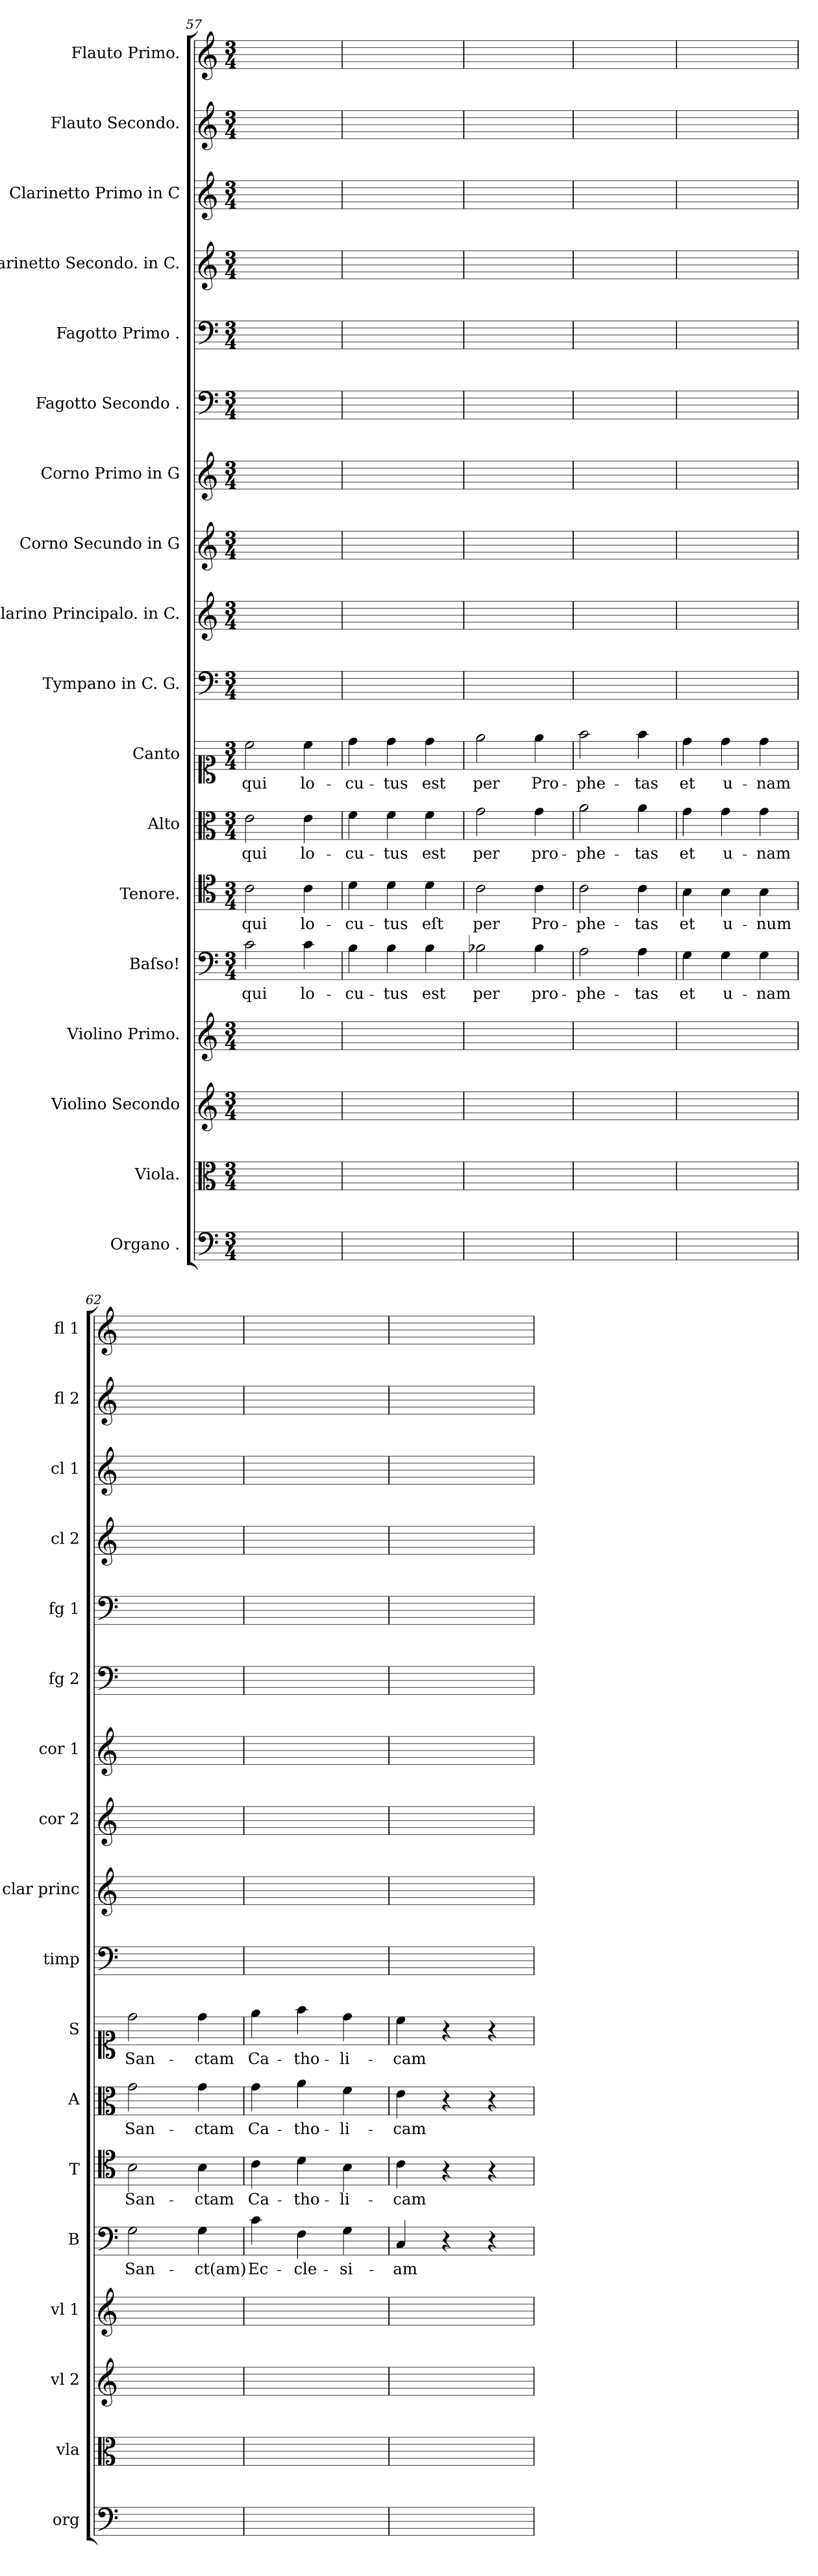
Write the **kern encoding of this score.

**kern	**kern	**kern	**kern	**kern	**text	**kern	**text	**kern	**text	**kern	**text	**kern	**kern	**kern	**kern	**kern	**kern	**kern	**kern	**kern	**kern
*part18	*part17	*part16	*part15	*part14	*part14	*part13	*part13	*part12	*part12	*part11	*part11	*part10	*part9	*part8	*part7	*part6	*part5	*part4	*part3	*part2	*part1
*staff18	*staff17	*staff16	*staff15	*staff14	*staff14	*staff13	*staff13	*staff12	*staff12	*staff11	*staff11	*staff10	*staff9	*staff8	*staff7	*staff6	*staff5	*staff4	*staff3	*staff2	*staff1
*I"Organo .	*I"Viola.	*I"Violino Secondo	*I"Violino Primo.	*I"Baſso!	*	*I"Tenore.	*	*I"Alto	*	*I"Canto	*	*I"Tympano in C. G.	*I"Clarino Principalo. in C.	*I"Corno Secundo in G	*I"Corno Primo in G	*I"Fagotto Secondo .	*I"Fagotto Primo .	*I"Clarinetto Secondo. in C.	*I"Clarinetto Primo in C	*I"Flauto Secondo.	*I"Flauto Primo.
*I'org	*I'vla	*I'vl 2	*I'vl 1	*I'B	*	*I'T	*	*I'A	*	*I'S	*	*I'timp	*I'clar princ	*I'cor 2	*I'cor 1	*I'fg 2	*I'fg 1	*I'cl 2	*I'cl 1	*I'fl 2	*I'fl 1
*clefF4	*clefC3	*clefG2	*clefG2	*clefF4	*	*clefC4	*	*clefC3	*	*clefC1	*	*clefF4	*clefG2	*clefG2	*clefG2	*clefF4	*clefF4	*clefG2	*clefG2	*clefG2	*clefG2
*k[]	*k[]	*k[]	*k[]	*k[]	*	*k[]	*	*k[]	*	*k[]	*	*k[]	*k[]	*k[]	*k[]	*k[]	*k[]	*k[]	*k[]	*k[]	*k[]
*C:	*C:	*C:	*C:	*C:	*	*C:	*	*C:	*	*C:	*	*C:	*C:	*C:	*C:	*C:	*C:	*C:	*C:	*C:	*C:
*M3/4	*M3/4	*M3/4	*M3/4	*M3/4	*	*M3/4	*	*M3/4	*	*M3/4	*	*M3/4	*M3/4	*M3/4	*M3/4	*M3/4	*M3/4	*M3/4	*M3/4	*M3/4	*M3/4
=57	=57	=57	=57	=57	=57	=57	=57	=57	=57	=57	=57	=57	=57	=57	=57	=57	=57	=57	=57	=57	=57
2.ryy	2.ryy	2.ryy	2.ryy	2c\	qui	2c\	qui	2e\	qui	2cc\	qui	2.ryy	2.ryy	2.ryy	2.ryy	2.ryy	2.ryy	2.ryy	2.ryy	2.ryy	2.ryy
.	.	.	.	4c\	lo-	4c\	lo-	4e\	lo-	4cc\	lo-	.	.	.	.	.	.	.	.	.	.
=58	=58	=58	=58	=58	=58	=58	=58	=58	=58	=58	=58	=58	=58	=58	=58	=58	=58	=58	=58	=58	=58
2.ryy	2.ryy	2.ryy	2.ryy	4B\	-cu-	4d\	-cu-	4f\	-cu-	4dd\	-cu-	2.ryy	2.ryy	2.ryy	2.ryy	2.ryy	2.ryy	2.ryy	2.ryy	2.ryy	2.ryy
.	.	.	.	4B\	-tus	4d\	-tus	4f\	-tus	4dd\	-tus	.	.	.	.	.	.	.	.	.	.
.	.	.	.	4B\	est	4d\	eſt	4f\	est	4dd\	est	.	.	.	.	.	.	.	.	.	.
=59	=59	=59	=59	=59	=59	=59	=59	=59	=59	=59	=59	=59	=59	=59	=59	=59	=59	=59	=59	=59	=59
2.ryy	2.ryy	2.ryy	2.ryy	2B-X\	per	2c\	per	2g\	per	2ee\	per	2.ryy	2.ryy	2.ryy	2.ryy	2.ryy	2.ryy	2.ryy	2.ryy	2.ryy	2.ryy
.	.	.	.	4B-\	pro-	4c\	Pro-	4g\	pro-	4ee\	Pro-	.	.	.	.	.	.	.	.	.	.
=60	=60	=60	=60	=60	=60	=60	=60	=60	=60	=60	=60	=60	=60	=60	=60	=60	=60	=60	=60	=60	=60
2.ryy	2.ryy	2.ryy	2.ryy	2A\	-phe-	2c\	-phe-	2a\	-phe-	2ff\	-phe-	2.ryy	2.ryy	2.ryy	2.ryy	2.ryy	2.ryy	2.ryy	2.ryy	2.ryy	2.ryy
.	.	.	.	4A\	-tas	4c\	-tas	4a\	-tas	4ff\	-tas	.	.	.	.	.	.	.	.	.	.
=61	=61	=61	=61	=61	=61	=61	=61	=61	=61	=61	=61	=61	=61	=61	=61	=61	=61	=61	=61	=61	=61
2.ryy	2.ryy	2.ryy	2.ryy	4G\	et	4B\	et	4g\	et	4dd\	et	2.ryy	2.ryy	2.ryy	2.ryy	2.ryy	2.ryy	2.ryy	2.ryy	2.ryy	2.ryy
.	.	.	.	4G\	u-	4B\	u-	4g\	u-	4dd\	u-	.	.	.	.	.	.	.	.	.	.
.	.	.	.	4G\	-nam	4B\	-num	4g\	-nam	4dd\	-nam	.	.	.	.	.	.	.	.	.	.
=62	=62	=62	=62	=62	=62	=62	=62	=62	=62	=62	=62	=62	=62	=62	=62	=62	=62	=62	=62	=62	=62
2.ryy	2.ryy	2.ryy	2.ryy	2G\	San-	2B\	San-	2g\	San-	2dd\	San-	2.ryy	2.ryy	2.ryy	2.ryy	2.ryy	2.ryy	2.ryy	2.ryy	2.ryy	2.ryy
.	.	.	.	4G\	-ct(am)	4B\	-ctam	4g\	-ctam	4dd\	-ctam	.	.	.	.	.	.	.	.	.	.
=63	=63	=63	=63	=63	=63	=63	=63	=63	=63	=63	=63	=63	=63	=63	=63	=63	=63	=63	=63	=63	=63
2.ryy	2.ryy	2.ryy	2.ryy	4c\	Ec-	4c\	Ca-	4g\	Ca-	4ee\	Ca-	2.ryy	2.ryy	2.ryy	2.ryy	2.ryy	2.ryy	2.ryy	2.ryy	2.ryy	2.ryy
.	.	.	.	4F\	-cle-	4d\	-tho-	4a\	-tho-	4ff\	-tho-	.	.	.	.	.	.	.	.	.	.
.	.	.	.	4G\	-si-	4B\	-li-	4f\	-li-	4dd\	-li-	.	.	.	.	.	.	.	.	.	.
=64	=64	=64	=64	=64	=64	=64	=64	=64	=64	=64	=64	=64	=64	=64	=64	=64	=64	=64	=64	=64	=64
2.ryy	2.ryy	2.ryy	2.ryy	4C/	-am	4c\	-cam	4e\	-cam	4cc\	-cam	2.ryy	2.ryy	2.ryy	2.ryy	2.ryy	2.ryy	2.ryy	2.ryy	2.ryy	2.ryy
.	.	.	.	4r	.	4r	.	4r	.	4r	.	.	.	.	.	.	.	.	.	.	.
.	.	.	.	4r	.	4r	.	4r	.	4r	.	.	.	.	.	.	.	.	.	.	.
=	=	=	=	=	=	=	=	=	=	=	=	=	=	=	=	=	=	=	=	=	=
*-	*-	*-	*-	*-	*-	*-	*-	*-	*-	*-	*-	*-	*-	*-	*-	*-	*-	*-	*-	*-	*-
